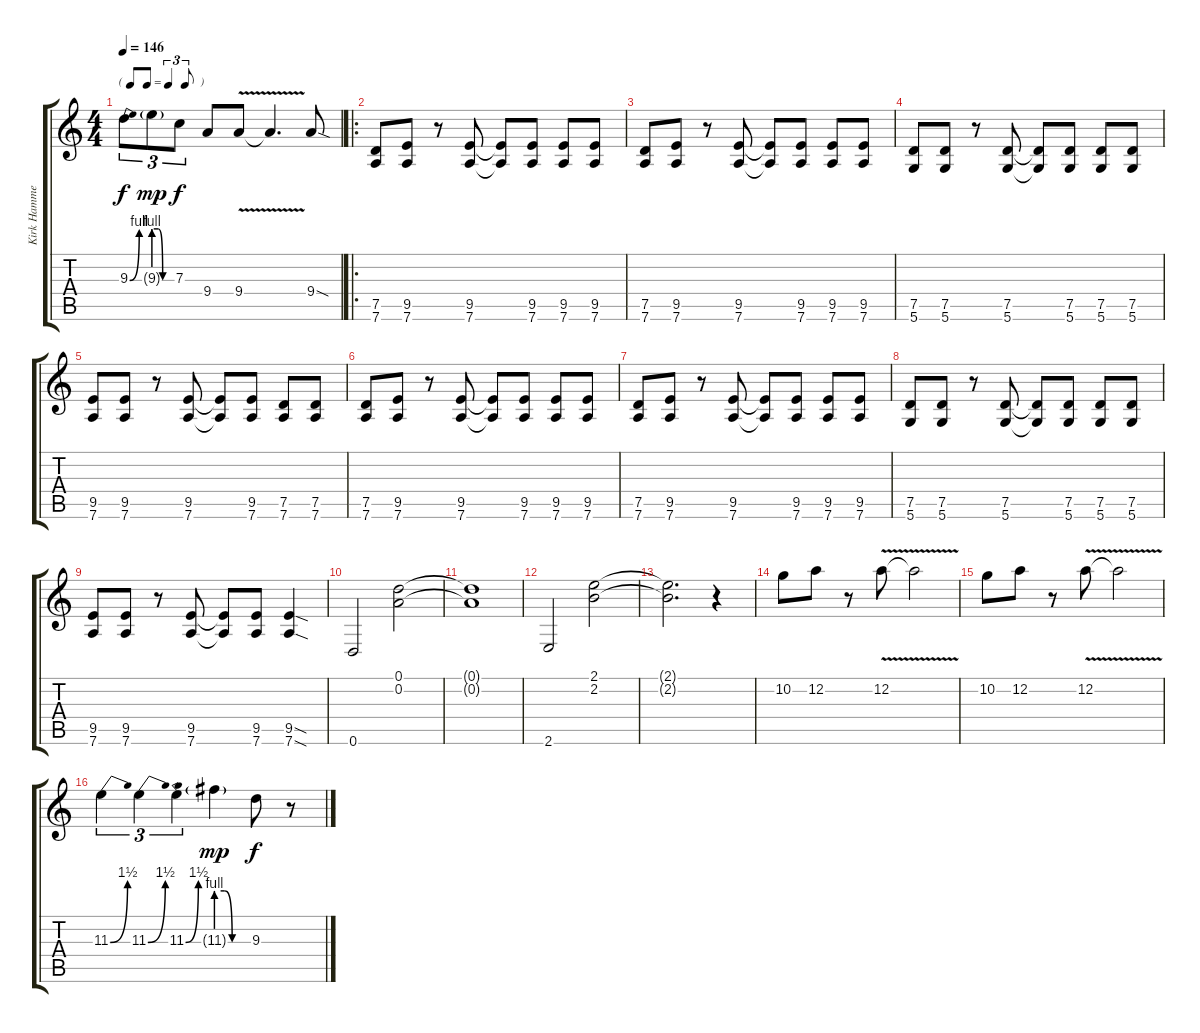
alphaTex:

\track ("Kirk Hammet" "Kirk Hamme") {instrument distortionguitar}
\staff {score tabs}
\tuning (D4 A3 F3 C3 G2 D2) {hide}
\ts (4 4)
\tf triplet8th
\tempo 146
\clef g2
\ks c
9.3{be (bend 0 0 60 4)}.8{tu (3 2) dy f} 9.3{be (custom 0 4 15 4 30 0 60 0) g}.8{tu (3 2) dy mp} 7.3.8{tu (3 2) dy f} 9.4.8 9.4{v}.8 9.4{t}.4{d} 9.4{sod}.8 |
\ro
(7.5 7.6).8 (9.5 7.6).8 r.8 (9.5 7.6).8 (9.5{t} 7.6{t}).8 (9.5 7.6).8 (9.5 7.6).8 (9.5 7.6).8 |
(7.5 7.6).8 (9.5 7.6).8 r.8 (9.5 7.6).8 (9.5{t} 7.6{t}).8 (9.5 7.6).8 (9.5 7.6).8 (9.5 7.6).8 |
(7.5 5.6).8 (7.5 5.6).8 r.8 (7.5 5.6).8 (7.5{t} 5.6{t}).8 (7.5 5.6).8 (7.5 5.6).8 (7.5 5.6).8 |
(9.5 7.6).8 (9.5 7.6).8 r.8 (9.5 7.6).8 (9.5{t} 7.6{t}).8 (9.5 7.6).8 (7.5 7.6).8 (7.5 7.6).8 |
(7.5 7.6).8 (9.5 7.6).8 r.8 (9.5 7.6).8 (9.5{t} 7.6{t}).8 (9.5 7.6).8 (9.5 7.6).8 (9.5 7.6).8 |
(7.5 7.6).8 (9.5 7.6).8 r.8 (9.5 7.6).8 (9.5{t} 7.6{t}).8 (9.5 7.6).8 (9.5 7.6).8 (9.5 7.6).8 |
(7.5 5.6).8 (7.5 5.6).8 r.8 (7.5 5.6).8 (7.5{t} 5.6{t}).8 (7.5 5.6).8 (7.5 5.6).8 (7.5 5.6).8 |
(9.5 7.6).8 (9.5 7.6).8 r.8 (9.5 7.6).8 (9.5{t} 7.6{t}).8 (9.5 7.6).8 (9.5{sod} 7.6{sod}).4 |
0.6.2 (0.1 0.2).2 |
(0.1{t} 0.2{t}).1 |
2.6.2 (2.1 2.2).2 |
(2.1{t} 2.2{t}).2{d} r.4 |
10.2.8 12.2.8 r.8 12.2{v}.8 12.2{t}.2 |
10.2.8 12.2.8 r.8 12.2{v}.8 12.2{t}.2 |
11.3{be (bend 0 0 60 6)}.4{tu (3 2)} 11.3{be (bend 0 0 60 6)}.4{tu (3 2)} 11.3{be (bend 0 0 60 6)}.4{tu (3 2)} 11.3{be (custom 0 4 15 4 30 0 60 0) g}.4{dy mp} 9.3.8{dy f} r.8
